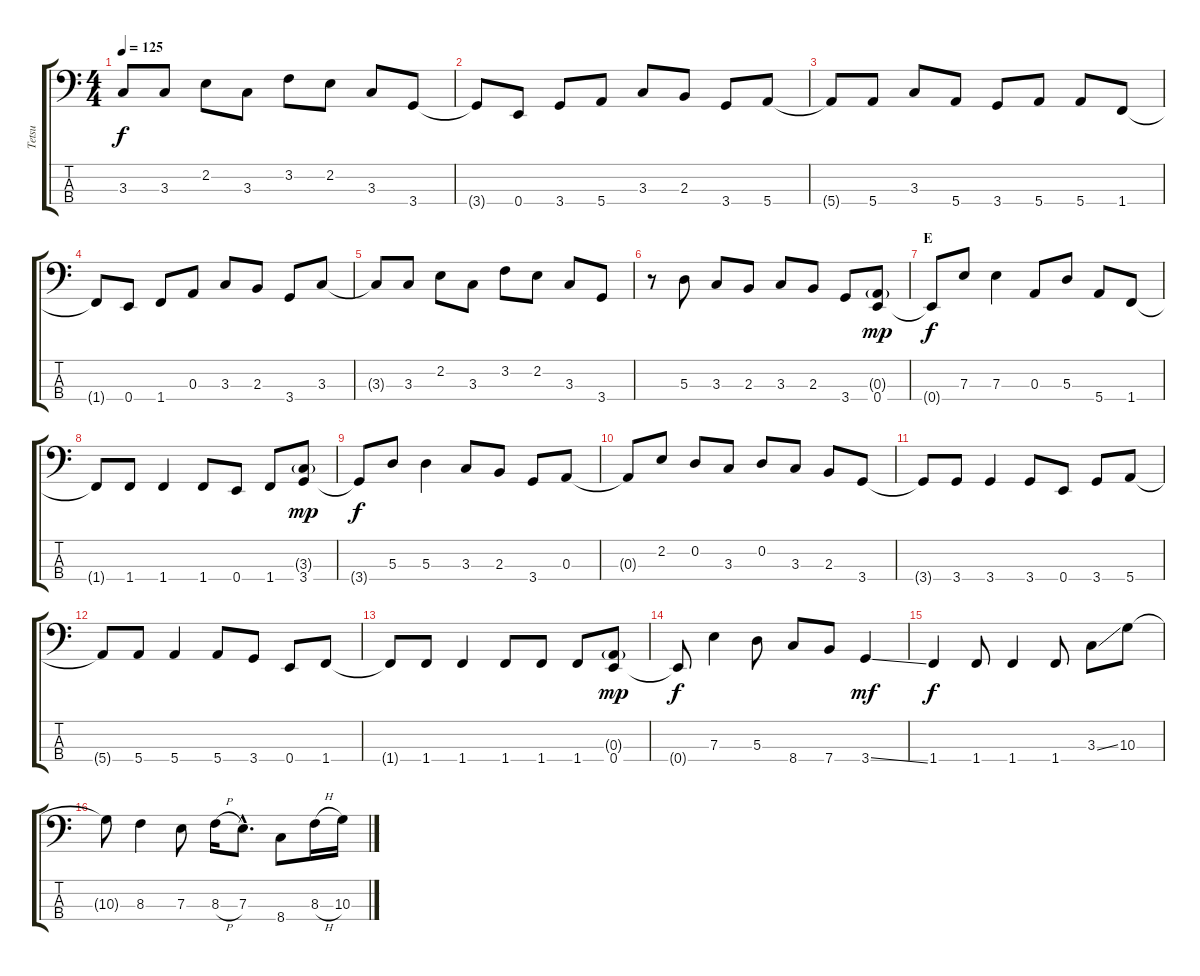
\track ("Tetsu" "Tetsu") {instrument electricbasspick}
\staff {score tabs}
\tuning (G2 D2 A1 E1) {hide}
\ts (4 4)
\tempo 125
\clef f4
\ks c
3.3{t}.8{dy f} 3.3.8 2.2.8 3.3.8 3.2.8 2.2.8 3.3.8 3.4.8 |
3.4{t}.8 0.4.8 3.4.8 5.4.8 3.3.8 2.3.8 3.4.8 5.4.8 |
5.4{t}.8 5.4.8 3.3.8 5.4.8 3.4.8 5.4.8 5.4.8 1.4.8 |
1.4{t}.8 0.4.8 1.4.8 0.3.8 3.3.8 2.3.8 3.4.8 3.3.8 |
3.3{t}.8 3.3.8 2.2.8 3.3.8 3.2.8 2.2.8 3.3.8 3.4.8 |
r.8 5.3.8 3.3.8 2.3.8 3.3.8 2.3.8 3.4.8 (0.3{g} 0.4).8{dy mp} |
\section ("" "E")
0.4{t}.8{dy f} 7.3.8 7.3.4 0.3.8 5.3.8 5.4.8 1.4.8 |
1.4{t}.8 1.4.8 1.4.4 1.4.8 0.4.8 1.4.8 (3.3{g} 3.4).8{dy mp} |
3.4{t}.8{dy f} 5.3.8 5.3.4 3.3.8 2.3.8 3.4.8 0.3.8 |
0.3{t}.8 2.2.8 0.2.8 3.3.8 0.2.8 3.3.8 2.3.8 3.4.8 |
3.4{t}.8 3.4.8 3.4.4 3.4.8 0.4.8 3.4.8 5.4.8 |
5.4{t}.8 5.4.8 5.4.4 5.4.8 3.4.8 0.4.8 1.4.8 |
1.4{t}.8 1.4.8 1.4.4 1.4.8 1.4.8 1.4.8 (0.3{g} 0.4).8{dy mp} |
0.4{t}.8{dy f} 7.3.4 5.3.8 8.4.8 7.4.8 3.4{ss}.4{dy mf} |
1.4.4{dy f} 1.4.8 1.4.4 1.4.8 3.3{ss}.8 10.3.8 |
10.3{t}.8 8.3.4 7.3.8 8.3{h}.16 7.3{hac}.8{d} 8.4.8 8.3{h}.16 10.3.16
